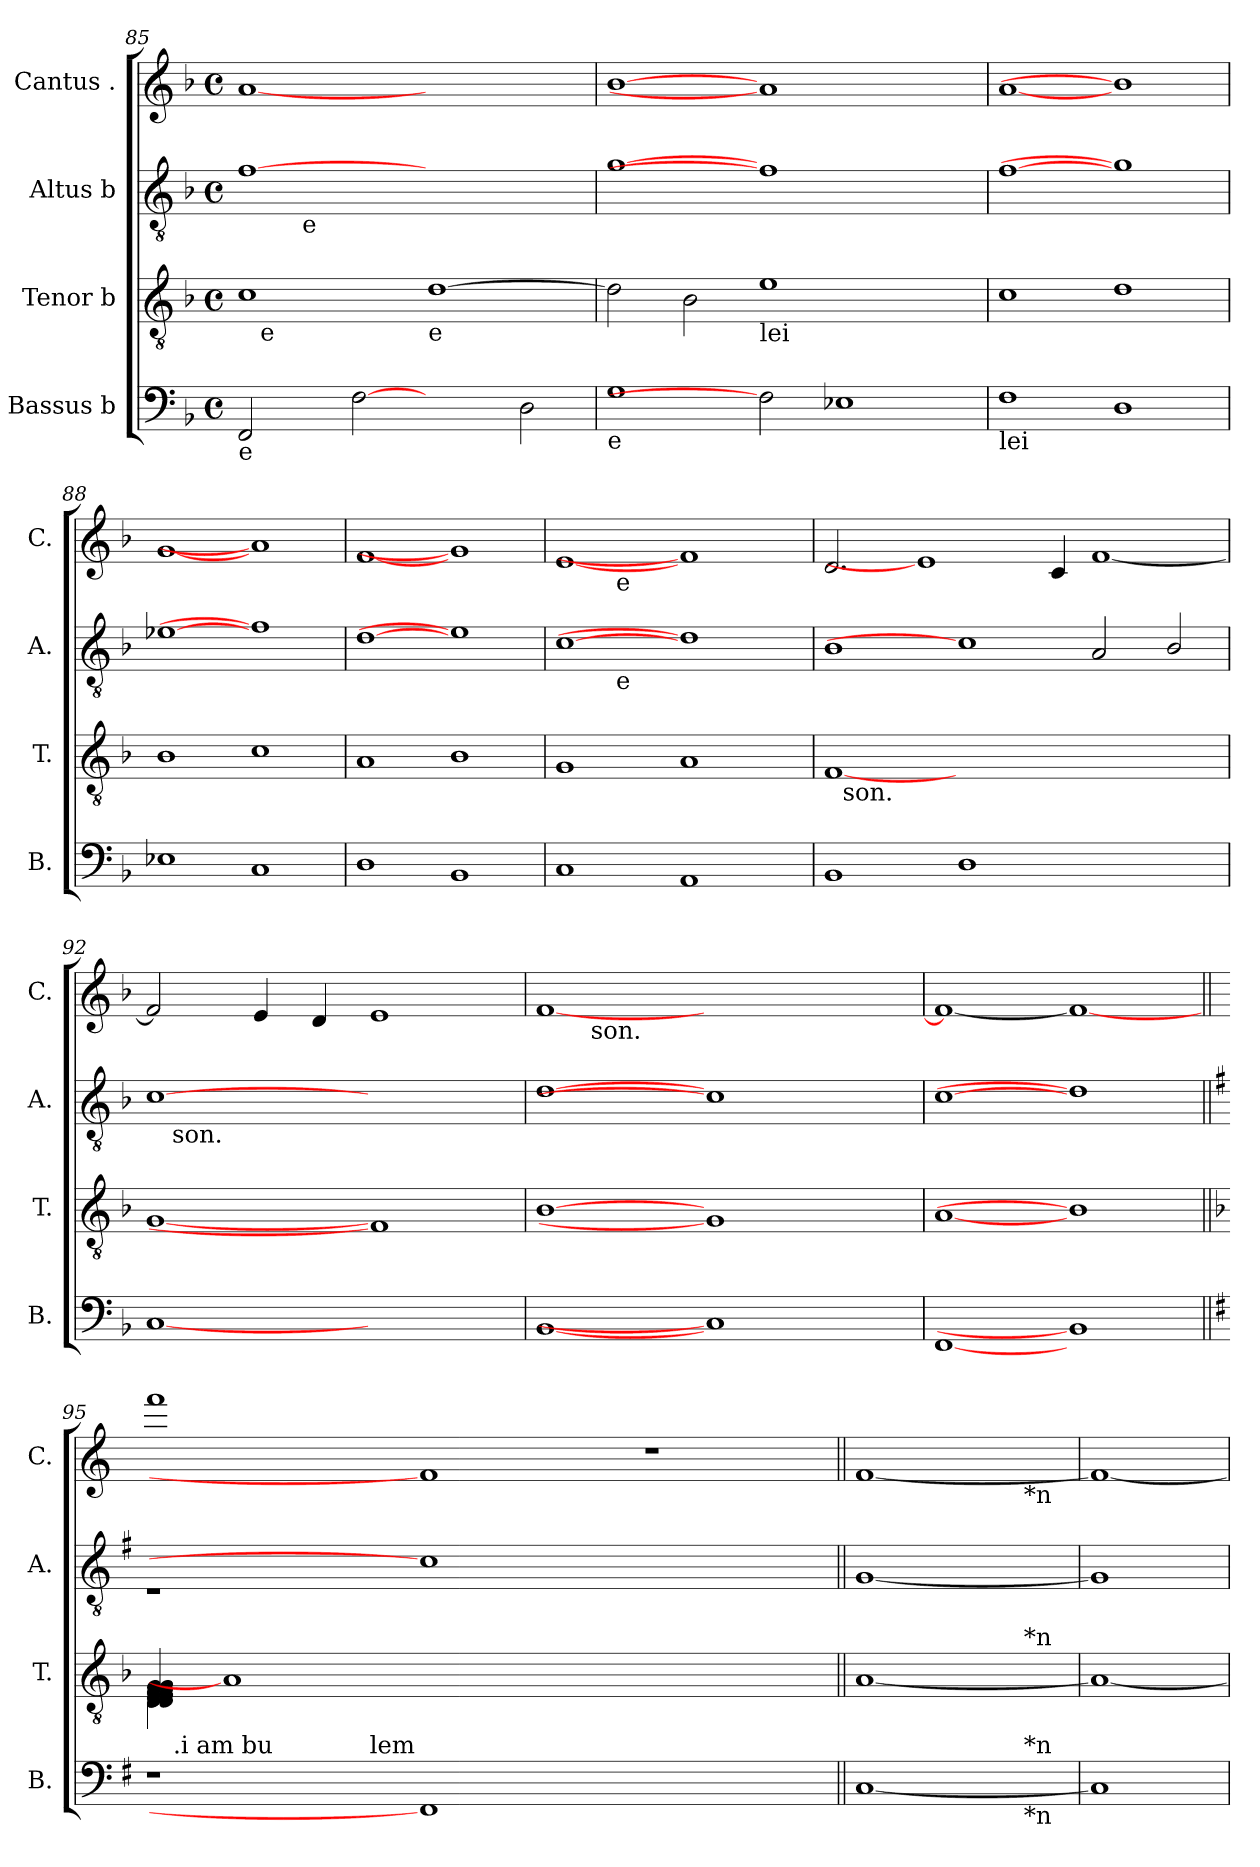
**kern	**kern	**kern	**kern
*part4	*part3	*part2	*part1
*staff4	*staff3	*staff2	*staff1
*I"Bassus b	*I"Tenor b	*I"Altus b	*I"Cantus .
*I'B.	*I'T.	*I'A.	*I'C.
*clefF4	*clefGv2	*clefGv2	*clefG2
*ITrd4c7	*ITrd-3c-5	*ITrd-3c-5	*
*k[b-e-]	*k[b-e-]	*k[b-e-]	*k[b-]
*B-:	*B-:	*B-:	*F:
*M4/4	*M4/4	*M4/4	*M4/4
*met(c)	*met(c)	*met(c)	*met(c)
=85	=85	=85	=85
!LO:TX:b:t=e	!	!	!
*	*^	*^	*
2BBB-/	1f	16ryy	[1b-	4ryy	[1a
!	!	!LO:TX:b:t=e	!	!	!
.	.	1ryy	.	.	.
!	!	!	!	!LO:TX:b:t=e	!
.	.	.	.	1..ryy	.
[2BB-	.	.	.	.	.
!	!LO:TX:b:t=e	!	!	!	!
2ryy	[>1g	.	1ryy	.	1ryy
.	.	2...ryy	.	.	.
2GG\	.	.	.	.	.
=86	=86	=86	=86	=86	=86
!LO:TX:b:t=e	!	!	!	!	!
*	*v	*v	*	*	*
*	*	*v	*v	*
1C	2g\]	[1cc	[1b-
.	2e-\	.	.
!	!LO:TX:b:t=lei	!	!
2BB-]	1a	1b-]	1a]
1AA-X	.	.	.
.	2ryy	2ryy	2ryy
=87	=87	=87	=87
!LO:TX:b:t=lei	!	!	!
1BB-	1f	[1b-	[1a
1GG	1g	1cc]	1b-]
=88	=88	=88	=88
1AA-X	1e-	[1a-X	[1g
1FF	1f	1b-]	1a]
=89	=89	=89	=89
1GG	1d	[1g	[1f
1EE-	1e-	1a-]	1g]
!!LO:LB:g=z
=90	=90	=90	=90
*	*	*^	*^
1FF	1c	[1f	4...ryy	[1e	4...ryy
!	!	!	!	!	!LO:TX:b:t=e
!	!	!	!LO:TX:b:t=e	!	!
.	.	.	1ryy	.	1ryy
1DD	1d	1g]	.	1f]	.
.	.	.	2ryy	.	2ryy
.	.	.	32ryy	.	32ryy
=91	=91	=91	=91	=91	=91
!	!	!	!	!LO:TX:b:t=lei	!
!	!	!LO:TX:b:t=lei	!	!	!
*	*	*v	*v	*	*
*	*^	*	*v	*v
1EE-	[1B-	16ryy	1e-	2.d/
!	!	!LO:TX:b:t=son.	!	!
.	.	1ryy	.	.
.	.	.	.	1e]
1GG	0ryy	.	1f]	.
.	.	1ryy	.	.
.	.	.	.	4c/
1ryy	.	.	2d/	[<1f
.	.	2...ryy	.	.
.	.	.	2e-/	.
*	*v	*v	*	*
=92	=92	=92	=92
*	*	*^	*
[1FF	[1c	[1f	16ryy	2f/]
!	!	!	!LO:TX:b:t=son.	!
.	.	.	1ryy	.
.	.	.	.	4e/
.	.	.	.	4d/
1ryy	1B-]	1ryy	.	1e
.	.	.	2...ryy	.
*	*	*v	*v	*
=93	=93	=93	=93
*	*	*	*^
[1EE-	[1e-	[1g	[<1f	8..ryy
!	!	!	!	!LO:TX:b:t=son.
.	.	.	.	1ryy
1FF]	1c]	1f]	1ryy	.
.	.	.	.	2ryy
.	.	.	.	4ryy
.	.	.	.	32ryy
*	*	*	*v	*v
=94	=94	=94	=94
[1BBB-	[1d	[1f	1f_
1EE-]	1e-]	1g]	1f_
!!LO:PB:g=z
=95||	=95||	=95||	=95||
*k[]	*	*k[]	*k[]
*C:	*	*C:	*C:
!	!LO:N:n=1:head=solid	!	!
!	!LO:N:n=2:head=solid	!	!
!	!LO:N:n=3:head=solid	!	!
!	!LO:N:n=4:head=solid	!	!
!	!LO:N:n=5:head=solid	!	!
!	!LO:N:n=6:head=solid	!	!
!	!LO:N:n=7:head=solid	!	!
!	!LO:N:n=8:head=solid	!	!
!	!LO:N:n=9:head=solid	!	!
!	!LO:N:n=10:head=solid	!	!
*	*^	*	*
!	!LO:N:n=11:head=solid	!LO:N:head=solid	!	!
*^	*	*	*	*
*	*^	*	*	*	*
1r	16ryy	2ryy	4G/ 4G/ 4A/ 4A/ 4A/ 4A/ 4B-/ 4B-/ 4B-/ 4c/ 4c/	4G\	1rE	1fff
!	!LO:TX:a:t=.i am bu	!	!	!	!	!
.	1ryy	.	.	.	.	.
.	.	.	1d]	1..ryy	.	.
.	.	4ryy	.	.	.	.
.	.	16ryy	.	.	.	.
!	!	!LO:TX:a:t=lem	!	!	!	!
.	.	1ryy	.	.	.	.
1BBB-]	.	.	.	.	1f]	1f]
.	1ryy	.	.	.	.	.
.	.	.	1..ryy	.	.	.
.	.	1ryy	.	.	.	.
1ryy	.	.	.	1ryy	1ryy	1r
.	2...ryy	.	.	.	.	.
.	.	8.ryy	.	.	.	.
*	*v	*v	*	*	*	*
=96||	=96||	=96||	=96||	=96||	=96||
*	*	*	*	*	*^
[1FF	2ryy	[<1d	2ryy	[1c	[<1f	2ryy
.	4ryy	.	4ryy	.	.	4ryy
.	32ryy	.	32ryy	.	.	32ryy
!	!	!	!	!	!	!LO:TX:b:t=*n
!	!	!	!LO:TX:a:t=*n	!	!	!
!	!LO:TX:b:t=*n	!	!	!	!	!
!	!LO:TX:a:t=*n	!	!	!	!	!
.	8..ryy	.	8..ryy	.	.	8..ryy
*v	*v	*	*	*	*v	*v
*	*v	*v	*	*
=97	=97	=97	=97
1FF]	1d_	1c]	1f_
=	=	=	=
*-	*-	*-	*-
